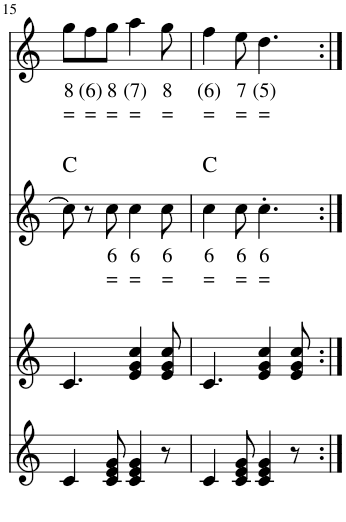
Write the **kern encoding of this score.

**kern	**kern	**kern	**text	**text	**harte	**kern	**text	**text
*part4	*part3	*part2	*part2	*part2	*part2	*part1	*part1	*part1
*staff4	*staff3	*staff2	*staff2	*staff2	*	*staff1	*staff1	*staff1
*I"Stem	*I"Stem	*I"Stem	*	*	*	*I"Stem	*	*
!!LO:PB:g=z
*clefG2	*clefG2	*clefG2	*	*	*	*clefG2	*	*
*k[]	*k[]	*k[]	*	*	*	*k[]	*	*
*M6/8	*M6/8	*M6/8	*	*	*	*M6/8	*	*
=15	=15	=15	=15	=15	=15	=15	=15	=15
!	!	!	!	!	!	!	!LO:LY:b	!LO:LY:b
4c/	4.c/	8cc\]	.	.	C:maj	8gg\L	8	=
!	!	!	!	!	!	!	!LO:LY:b	!LO:LY:b
.	.	8r	.	.	.	8ff\	(6)	=
!	!	!	!LO:LY:b	!LO:LY:b	!	!	!LO:LY:b	!LO:LY:b
8c/ 8e/ 8g/	.	8cc\	6	=	.	8gg\J	8	=
!	!	!	!LO:LY:b	!LO:LY:b	!	!	!LO:LY:b	!LO:LY:b
4c/ 4e/ 4g/	4e/ 4g/ 4cc/	4cc\	6	=	.	4aa\	(7)	=
!	!	!	!LO:LY:b	!LO:LY:b	!	!	!LO:LY:b	!LO:LY:b
8r	8e/ 8g/ 8cc/	8cc\	6	=	.	8gg\	8	=
=16	=16	=16	=16	=16	=16	=16	=16	=16
!	!	!	!LO:LY:b	!LO:LY:b	!	!	!LO:LY:b	!LO:LY:b
4c/	4.c/	4cc\	6	=	C:maj	4ff\	(6)	=
!	!	!	!LO:LY:b	!LO:LY:b	!	!	!LO:LY:b	!LO:LY:b
8c/ 8e/ 8g/	.	8cc\	6	=	.	8ee\	7	=
!	!	!	!LO:LY:b	!LO:LY:b	!	!	!LO:LY:b	!LO:LY:b
4c/ 4e/ 4g/	4e/ 4g/ 4cc/	4.cc'\	6	=	.	4.dd\	(5)	=
8r	8e/ 8g/ 8cc/	.	.	.	.	.	.	.
=:|!	=:|!	=:|!	=:|!	=:|!	=:|!	=:|!	=:|!	=:|!
*-	*-	*-	*-	*-	*-	*-	*-	*-
